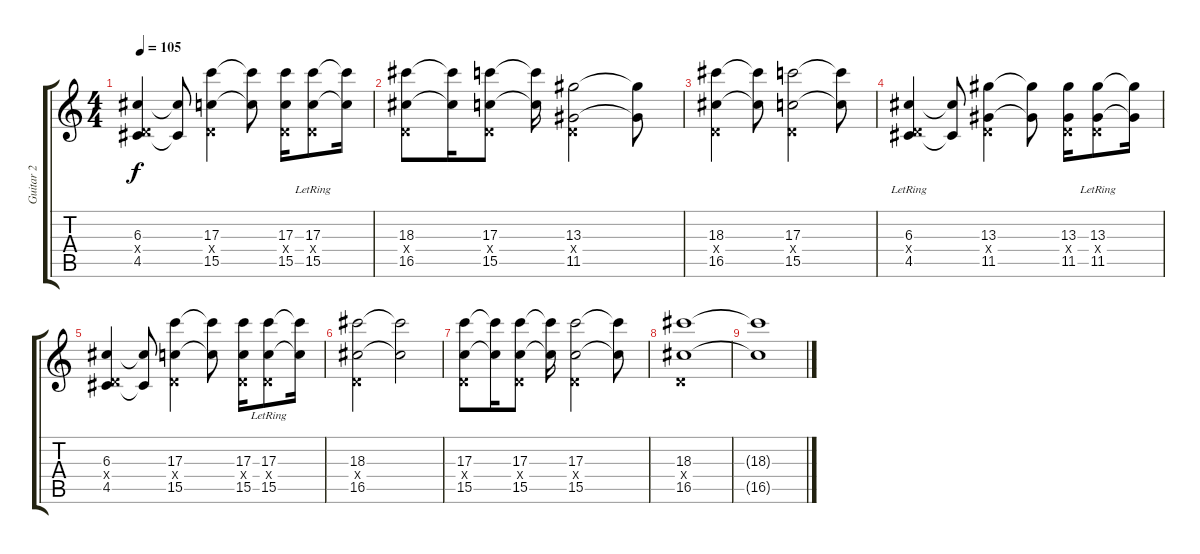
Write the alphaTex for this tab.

\track ("Guitar 2" "Guitar 2") {instrument overdrivenguitar}
\staff {score tabs}
\tuning (E4 B3 G3 D3 A2 E2) {hide}
\ts (4 4)
\tempo 105
\clef g2
\ks c
(6.3 0.4{x} 4.5).4{dy f} (6.3{t} 4.5{t}).8 (17.3 0.4{x} 15.5).4 (17.3{t} 15.5{t}).8 (17.3 0.4{x} 15.5).16 (17.3{lr} 0.4{x} 15.5{lr}).8 (17.3{t} 15.5{t}).16 |
(18.3 0.4{x} 16.5).8 (18.3{t} 16.5{t}).16 (17.3 0.4{x} 15.5).8 (17.3{t} 15.5{t}).16 (13.3 0.4{x} 11.5).2 (13.3{t} 11.5{t}).8 |
(18.3 0.4{x} 16.5).4 (18.3{t} 16.5{t}).8 (17.3 0.4{x} 15.5).2 (17.3{t} 15.5{t}).8 |
(6.3{lr} 0.4{x} 4.5{lr}).4 (6.3{t} 4.5{t}).8 (13.3 0.4{x} 11.5).4 (13.3{t} 11.5{t}).8 (13.3 0.4{x} 11.5).16 (13.3{lr} 0.4{x} 11.5{lr}).8 (13.3{t} 11.5{t}).16 |
(6.3 0.4{x} 4.5).4 (6.3{t} 4.5{t}).8 (17.3 0.4{x} 15.5).4 (17.3{t} 15.5{t}).8 (17.3 0.4{x} 15.5).16 (17.3{lr} 0.4{x} 15.5{lr}).8 (17.3{t} 15.5{t}).16 |
(18.3 0.4{x} 16.5).2 (18.3{t} 16.5{t}).2 |
(17.3 0.4{x} 15.5).8 (17.3{t} 15.5{t}).16 (17.3 0.4{x} 15.5).8 (17.3{t} 15.5{t}).16 (17.3 0.4{x} 15.5).2 (17.3{t} 15.5{t}).8 |
(18.3 0.4{x} 16.5).1{volume 3} |
(18.3{t} 16.5{t}).1
